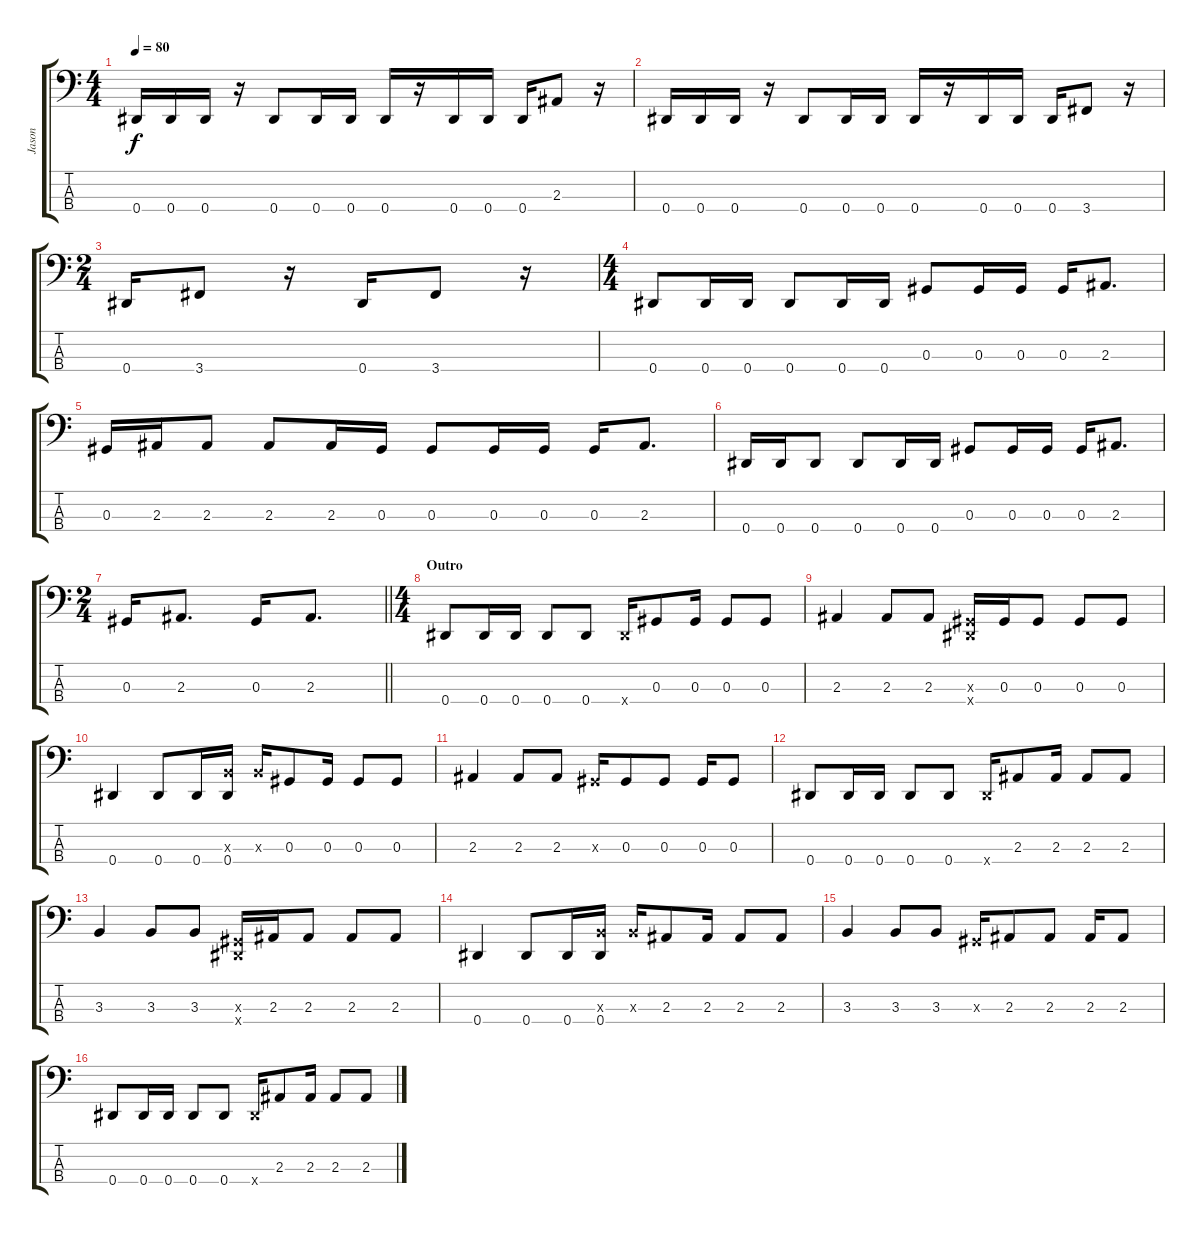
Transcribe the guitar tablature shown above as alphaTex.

\track ("Jason" "Jason") {instrument electricbasspick}
\staff {score tabs}
\tuning (Gb2 Db2 Ab1 Eb1) {hide}
\ts (4 4)
\tempo 80
\clef f4
\ks c
0.4.16{dy f} 0.4.16 0.4.16 r.16 0.4.8 0.4.16 0.4.16 0.4.16 r.16 0.4.16 0.4.16 0.4.16 2.3.8 r.16 |
0.4.16 0.4.16 0.4.16 r.16 0.4.8 0.4.16 0.4.16 0.4.16 r.16 0.4.16 0.4.16 0.4.16 3.4.8 r.16 |
\ts (2 4)
0.4.16 3.4.8 r.16 0.4.16 3.4.8 r.16 |
\ts (4 4)
0.4.8 0.4.16 0.4.16 0.4.8 0.4.16 0.4.16 0.3.8 0.3.16 0.3.16 0.3.16 2.3.8{d} |
0.3.16 2.3.16 2.3.8 2.3.8 2.3.16 0.3.16 0.3.8 0.3.16 0.3.16 0.3.16 2.3.8{d} |
0.4.16 0.4.16 0.4.8 0.4.8 0.4.16 0.4.16 0.3.8 0.3.16 0.3.16 0.3.16 2.3.8{d} |
\ts (2 4)
\barLineRight lightlight
0.3.16 2.3.8{d} 0.3.16 2.3.8{d} |
\ts (4 4)
\section ("" "Outro")
0.4.8 0.4.16 0.4.16 0.4.8 0.4.8 0.4{x}.16 0.3.8 0.3.16 0.3.8 0.3.8 |
2.3.4 2.3.8 2.3.8 (0.3{x} 0.4{x}).16 0.3.16 0.3.8 0.3.8 0.3.8 |
0.4.4 0.4.8 0.4.16 (3.3{x} 0.4).16 3.3{x}.16 0.3.8 0.3.16 0.3.8 0.3.8 |
2.3.4 2.3.8 2.3.8 0.3{x}.16 0.3.8 0.3.8 0.3.16 0.3.8 |
0.4.8 0.4.16 0.4.16 0.4.8 0.4.8 0.4{x}.16 2.3.8 2.3.16 2.3.8 2.3.8 |
3.3.4 3.3.8 3.3.8 (0.3{x} 0.4{x}).16 2.3.16 2.3.8 2.3.8 2.3.8 |
0.4.4 0.4.8 0.4.16 (3.3{x} 0.4).16 3.3{x}.16 2.3.8 2.3.16 2.3.8 2.3.8 |
3.3.4 3.3.8 3.3.8 0.3{x}.16 2.3.8 2.3.8 2.3.16 2.3.8 |
0.4.8 0.4.16 0.4.16 0.4.8 0.4.8 0.4{x}.16 2.3.8 2.3.16 2.3.8 2.3.8
